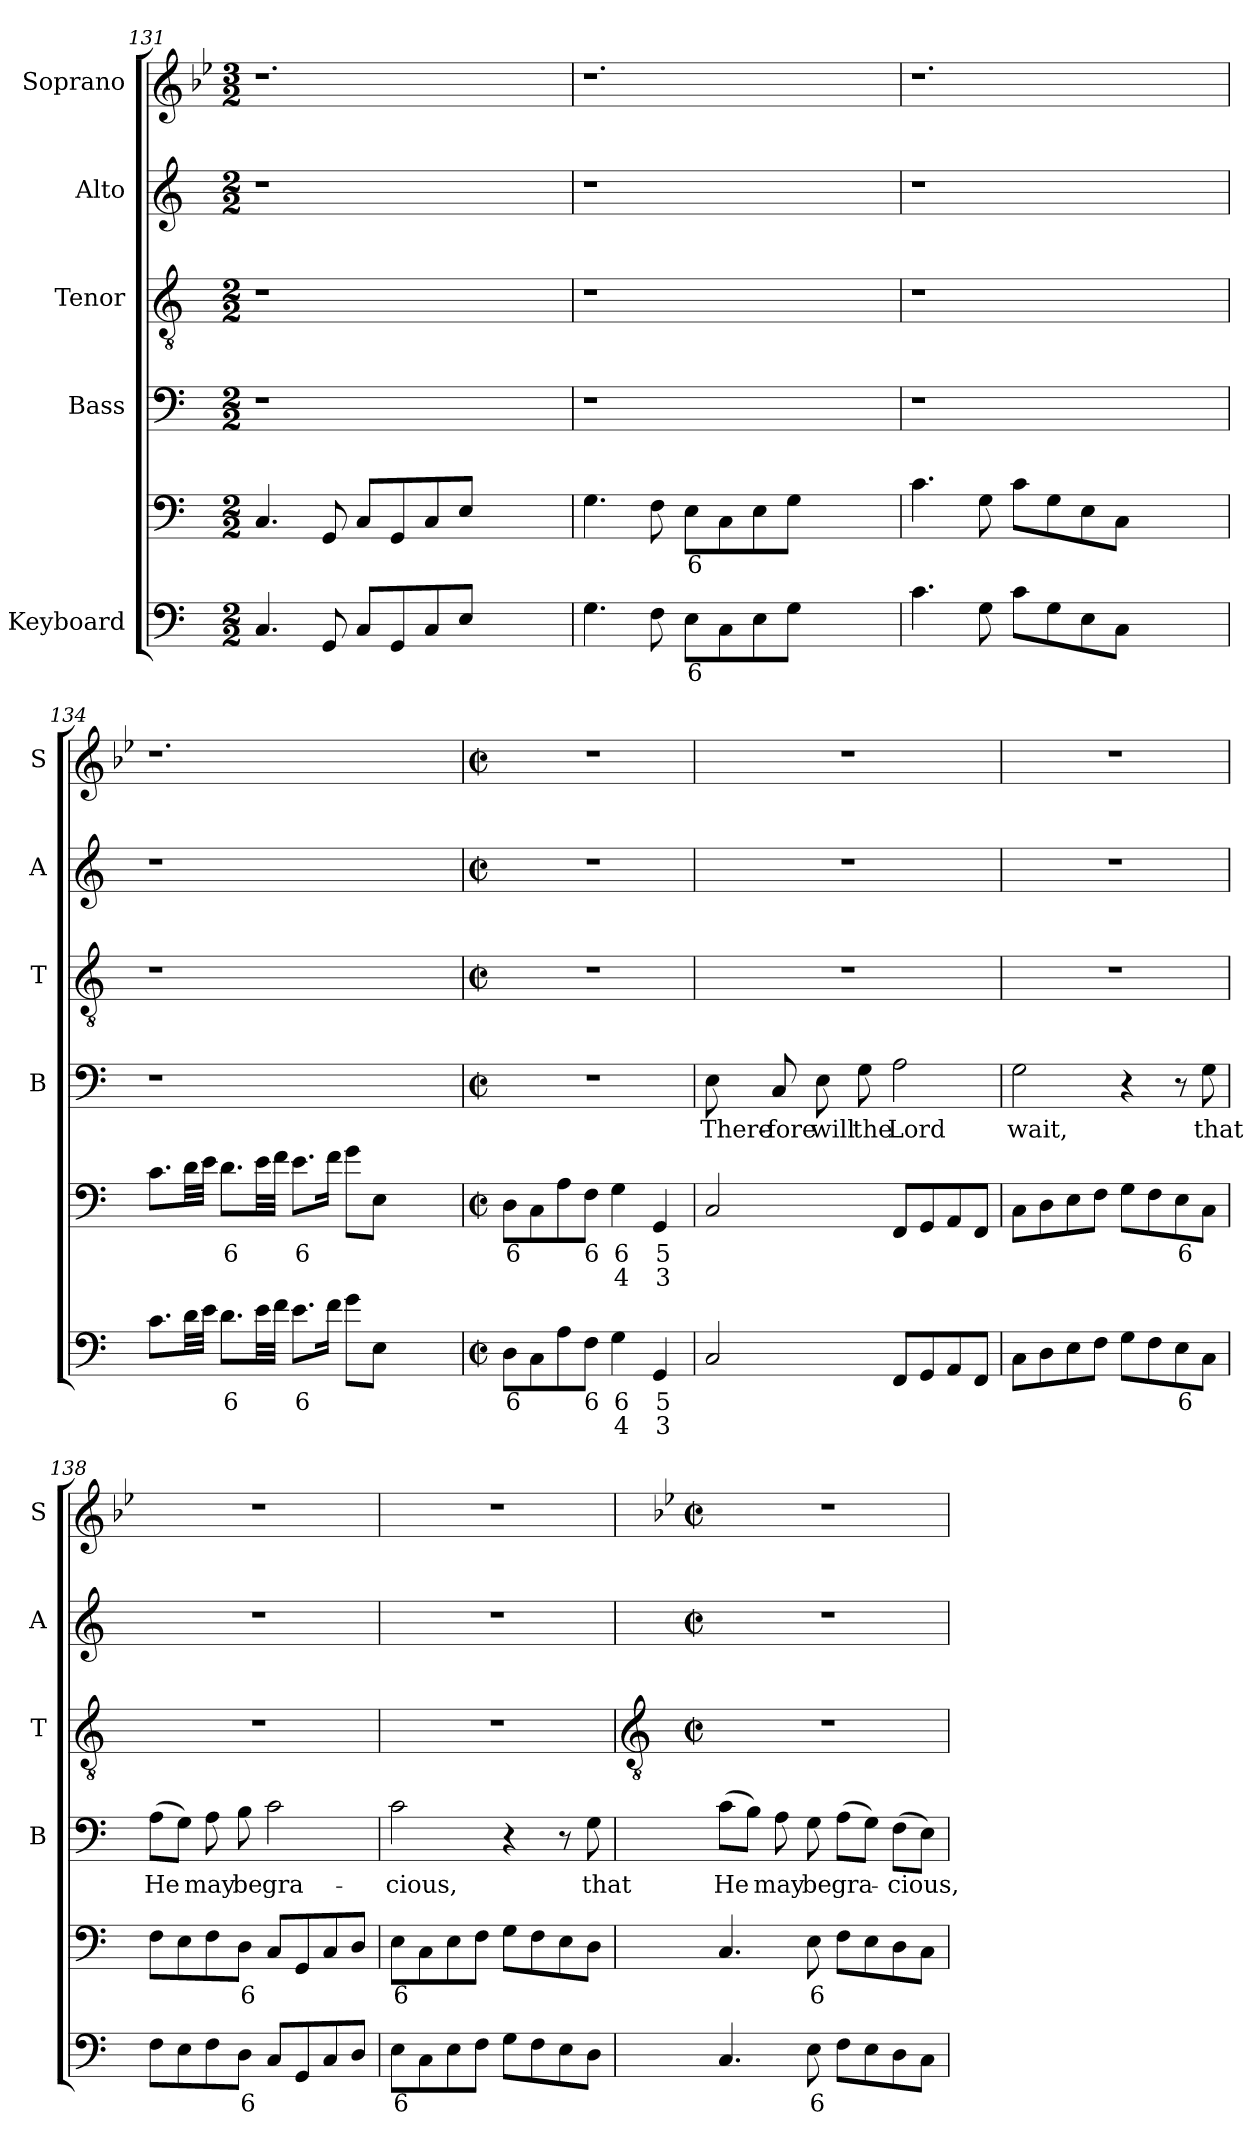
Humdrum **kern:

**kern	**text	**text	**kern	**text	**text	**kern	**text	**kern	**kern	**kern
*part5	*part5	*part5	*part5	*part5	*part5	*part4	*part4	*part3	*part2	*part1
*staff6	*staff6	*staff6	*staff5	*staff5	*staff5	*staff4	*staff4	*staff3	*staff2	*staff1
*I"Keyboard	*	*	*	*	*	*I"Bass	*	*I"Tenor	*I"Alto	*I"Soprano
*	*	*	*	*	*	*I'B	*	*I'T	*I'A	*I'S
*clefF4	*	*	*clefF4	*	*	*clefF4	*	*clefGv2	*clefG2	*clefG2
*k[]	*	*	*k[]	*	*	*k[]	*	*k[]	*k[]	*k[b-e-]
*C:	*	*	*C:	*	*	*C:	*	*C:	*C:	*B-:
*M2/2	*	*	*M2/2	*	*	*M2/2	*	*M2/2	*M2/2	*M3/2
=131	=131	=131	=131	=131	=131	=131	=131	=131	=131	=131
4.C	.	.	4.C	.	.	1r	.	1r	1r	1.r
8GG	.	.	8GG	.	.	.	.	.	.	.
8CL	.	.	8CL	.	.	.	.	.	.	.
8GG	.	.	8GG	.	.	.	.	.	.	.
8C	.	.	8C	.	.	.	.	.	.	.
8EJ	.	.	8EJ	.	.	.	.	.	.	.
2ryy	.	.	2ryy	.	.	2ryy	.	2ryy	2ryy	.
=132	=132	=132	=132	=132	=132	=132	=132	=132	=132	=132
4.G	.	.	4.G	.	.	1r	.	1r	1r	1.r
8F	.	.	8F	.	.	.	.	.	.	.
!	!LO:LY:b	!	!	!LO:LY:b	!	!	!	!	!	!
8EL	6	.	8EL	6	.	.	.	.	.	.
8C	.	.	8C	.	.	.	.	.	.	.
8E	.	.	8E	.	.	.	.	.	.	.
8GJ	.	.	8GJ	.	.	.	.	.	.	.
2ryy	.	.	2ryy	.	.	2ryy	.	2ryy	2ryy	.
=133	=133	=133	=133	=133	=133	=133	=133	=133	=133	=133
4.c	.	.	4.c	.	.	1r	.	1r	1r	1.r
8G	.	.	8G	.	.	.	.	.	.	.
8cL	.	.	8cL	.	.	.	.	.	.	.
8G	.	.	8G	.	.	.	.	.	.	.
8E	.	.	8E	.	.	.	.	.	.	.
8CJ	.	.	8CJ	.	.	.	.	.	.	.
2ryy	.	.	2ryy	.	.	2ryy	.	2ryy	2ryy	.
=134	=134	=134	=134	=134	=134	=134	=134	=134	=134	=134
8.cL	.	.	8.cL	.	.	1r	.	1r	1r	1.r
32dLL	.	.	32dLL	.	.	.	.	.	.	.
32eJJJ	.	.	32eJJJ	.	.	.	.	.	.	.
!	!LO:LY:b	!	!	!LO:LY:b	!	!	!	!	!	!
8.dL	6	.	8.dL	6	.	.	.	.	.	.
32eLL	.	.	32eLL	.	.	.	.	.	.	.
32fJJJ	.	.	32fJJJ	.	.	.	.	.	.	.
!	!LO:LY:b	!	!	!LO:LY:b	!	!	!	!	!	!
8.eL	6	.	8.eL	6	.	.	.	.	.	.
16fJ	.	.	16fJ	.	.	.	.	.	.	.
8gL	.	.	8gL	.	.	.	.	.	.	.
8EJ	.	.	8EJ	.	.	.	.	.	.	.
2ryy	.	.	2ryy	.	.	2ryy	.	2ryy	2ryy	.
!!LO:LB:g=z
=135	=135	=135	=135	=135	=135	=135	=135	=135	=135	=135
*M2/2	*	*	*M2/2	*	*	*M2/2	*	*M2/2	*M2/2	*M2/2
*met(c|)	*	*	*met(c|)	*	*	*met(c|)	*	*met(c|)	*met(c|)	*met(c|)
!	!LO:LY:b	!	!	!LO:LY:b	!	!	!	!	!	!
8DL	6	.	8DL	6	.	1r	.	1r	1r	1r
8C	.	.	8C	.	.	.	.	.	.	.
8A	.	.	8A	.	.	.	.	.	.	.
!	!LO:LY:b	!	!	!LO:LY:b	!	!	!	!	!	!
8FJ	6	.	8FJ	6	.	.	.	.	.	.
!	!LO:LY:b	!LO:LY:b	!	!LO:LY:b	!LO:LY:b	!	!	!	!	!
4G	6	4	4G	6	4	.	.	.	.	.
!	!LO:LY:b	!LO:LY:b	!	!LO:LY:b	!LO:LY:b	!	!	!	!	!
4GG	5	3	4GG	5	3	.	.	.	.	.
=136	=136	=136	=136	=136	=136	=136	=136	=136	=136	=136
!	!	!	!	!	!	!	!LO:LY:b	!	!	!
2C	.	.	2C	.	.	8E	There-	1r	1r	1r
!	!	!	!	!	!	!	!LO:LY:b	!	!	!
.	.	.	.	.	.	8C	-fore	.	.	.
!	!	!	!	!	!	!	!LO:LY:b	!	!	!
.	.	.	.	.	.	8E	will	.	.	.
!	!	!	!	!	!	!	!LO:LY:b	!	!	!
.	.	.	.	.	.	8G	the	.	.	.
!	!	!	!	!	!	!	!LO:LY:b	!	!	!
8FFL	.	.	8FFL	.	.	2A	Lord	.	.	.
8GG	.	.	8GG	.	.	.	.	.	.	.
8AA	.	.	8AA	.	.	.	.	.	.	.
8FFJ	.	.	8FFJ	.	.	.	.	.	.	.
=137	=137	=137	=137	=137	=137	=137	=137	=137	=137	=137
!	!	!	!	!	!	!	!LO:LY:b	!	!	!
8CL	.	.	8CL	.	.	2G	wait,	1r	1r	1r
8D	.	.	8D	.	.	.	.	.	.	.
8E	.	.	8E	.	.	.	.	.	.	.
8FJ	.	.	8FJ	.	.	.	.	.	.	.
8GL	.	.	8GL	.	.	4r	.	.	.	.
8F	.	.	8F	.	.	.	.	.	.	.
!	!LO:LY:b	!	!	!LO:LY:b	!	!	!	!	!	!
8E	6	.	8E	6	.	8r	.	.	.	.
!	!	!	!	!	!	!	!LO:LY:b	!	!	!
8CJ	.	.	8CJ	.	.	8G	that	.	.	.
=138	=138	=138	=138	=138	=138	=138	=138	=138	=138	=138
!	!	!	!	!	!	!	!LO:LY:b	!	!	!
8FL	.	.	8FL	.	.	(>8AL	He	1r	1r	1r
8E	.	.	8E	.	.	8GJ)	.	.	.	.
!	!	!	!	!	!	!	!LO:LY:b	!	!	!
8F	.	.	8F	.	.	8A	may	.	.	.
!	!LO:LY:b	!	!	!LO:LY:b	!	!	!LO:LY:b	!	!	!
8DJ	6	.	8DJ	6	.	8B	be	.	.	.
!	!	!	!	!	!	!	!LO:LY:b	!	!	!
8CL	.	.	8CL	.	.	2c	gra-	.	.	.
8GG	.	.	8GG	.	.	.	.	.	.	.
8C	.	.	8C	.	.	.	.	.	.	.
8DJ	.	.	8DJ	.	.	.	.	.	.	.
=139	=139	=139	=139	=139	=139	=139	=139	=139	=139	=139
!	!LO:LY:b	!	!	!LO:LY:b	!	!	!LO:LY:b	!	!	!
8EL	6	.	8EL	6	.	2c	-cious,	1r	1r	1r
8C	.	.	8C	.	.	.	.	.	.	.
8E	.	.	8E	.	.	.	.	.	.	.
8FJ	.	.	8FJ	.	.	.	.	.	.	.
8GL	.	.	8GL	.	.	4r	.	.	.	.
8F	.	.	8F	.	.	.	.	.	.	.
8E	.	.	8E	.	.	8r	.	.	.	.
!	!	!	!	!	!	!	!LO:LY:b	!	!	!
8DJ	.	.	8DJ	.	.	8G	that	.	.	.
!!LO:LB:g=z
=140	=140	=140	=140	=140	=140	=140	=140	=140	=140	=140
*	*	*	*	*	*	*	*	*clefGv2	*	*
*	*	*	*	*	*	*	*	*k[]	*k[]	*
*	*	*	*	*	*	*	*	*C:	*C:	*
*	*	*	*	*	*	*	*	*M2/2	*M2/2	*M2/2
*	*	*	*	*	*	*	*	*met(c|)	*met(c|)	*met(c|)
!	!	!	!	!	!	!	!LO:LY:b	!	!	!
4.C	.	.	4.C	.	.	(>8cL	He	1r	1r	1r
.	.	.	.	.	.	8BJ)	.	.	.	.
!	!	!	!	!	!	!	!LO:LY:b	!	!	!
.	.	.	.	.	.	8A	may	.	.	.
!	!LO:LY:b	!	!	!LO:LY:b	!	!	!LO:LY:b	!	!	!
8E	6	.	8E	6	.	8G	be	.	.	.
!	!	!	!	!	!	!	!LO:LY:b	!	!	!
8FL	.	.	8FL	.	.	(>8AL	gra-	.	.	.
8E	.	.	8E	.	.	8GJ)	.	.	.	.
!	!	!	!	!	!	!	!LO:LY:b	!	!	!
8D	.	.	8D	.	.	(>8FL	cious,	.	.	.
8CJ	.	.	8CJ	.	.	8EJ)	.	.	.	.
=	=	=	=	=	=	=	=	=	=	=
*-	*-	*-	*-	*-	*-	*-	*-	*-	*-	*-
